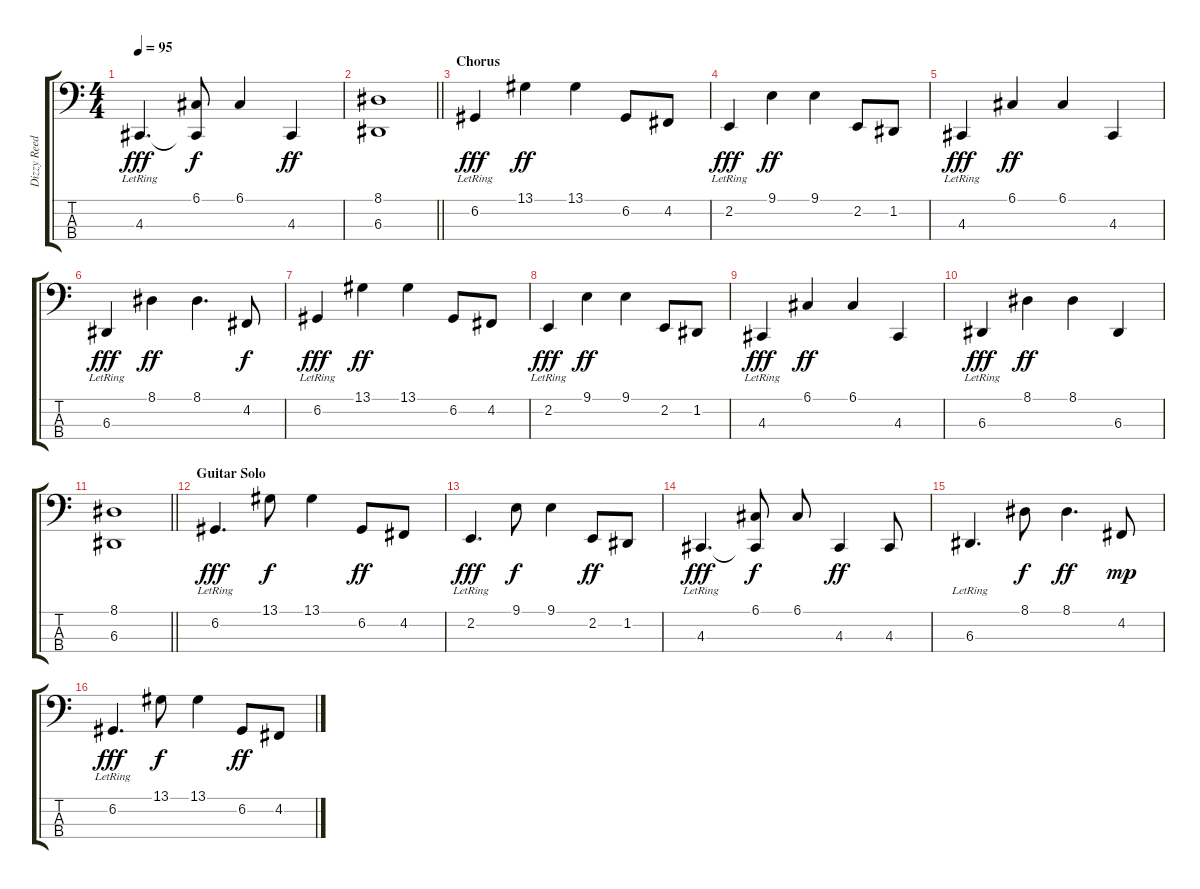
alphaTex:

\track ("Dizzy Reed - Piano L'" "Dizzy Reed") {instrument acousticgrandpiano}
\staff {score tabs}
\tuning (G2 D2 A1 E1) {hide}
\ts (4 4)
\tempo 95
\clef f4
\ks c
4.3{lr}.4{d dy fff} (6.1 4.3{t}).8{dy f} 6.1.4 4.3.4{dy ff} |
\barLineRight lightlight
(8.1 6.3).1 |
\section ("" "Chorus")
6.2{lr}.4{dy fff} 13.1.4{dy ff} 13.1.4 6.2.8 4.2.8 |
2.2{lr}.4{dy fff} 9.1.4{dy ff} 9.1.4 2.2.8 1.2.8 |
4.3{lr}.4{dy fff} 6.1.4{dy ff} 6.1.4 4.3.4 |
6.3{lr}.4{dy fff} 8.1.4{dy ff} 8.1.4{d} 4.2.8{dy f} |
6.2{lr}.4{dy fff} 13.1.4{dy ff} 13.1.4 6.2.8 4.2.8 |
2.2{lr}.4{dy fff} 9.1.4{dy ff} 9.1.4 2.2.8 1.2.8 |
4.3{lr}.4{dy fff} 6.1.4{dy ff} 6.1.4 4.3.4 |
6.3{lr}.4{dy fff} 8.1.4{dy ff} 8.1.4 6.3.4 |
\barLineRight lightlight
(8.1 6.3).1 |
\section ("" "Guitar Solo")
6.2{lr}.4{d dy fff} 13.1.8{dy f} 13.1.4 6.2.8{dy ff} 4.2.8 |
2.2{lr}.4{d dy fff} 9.1.8{dy f} 9.1.4 2.2.8{dy ff} 1.2.8 |
4.3{lr}.4{d dy fff} (6.1 4.3{t}).8{dy f} 6.1.8 4.3.4{dy ff} 4.3.8 |
6.3{lr}.4{d} 8.1.8{dy f} 8.1.4{d dy ff} 4.2.8{dy mp} |
6.2{lr}.4{d dy fff} 13.1.8{dy f} 13.1.4 6.2.8{dy ff} 4.2.8
